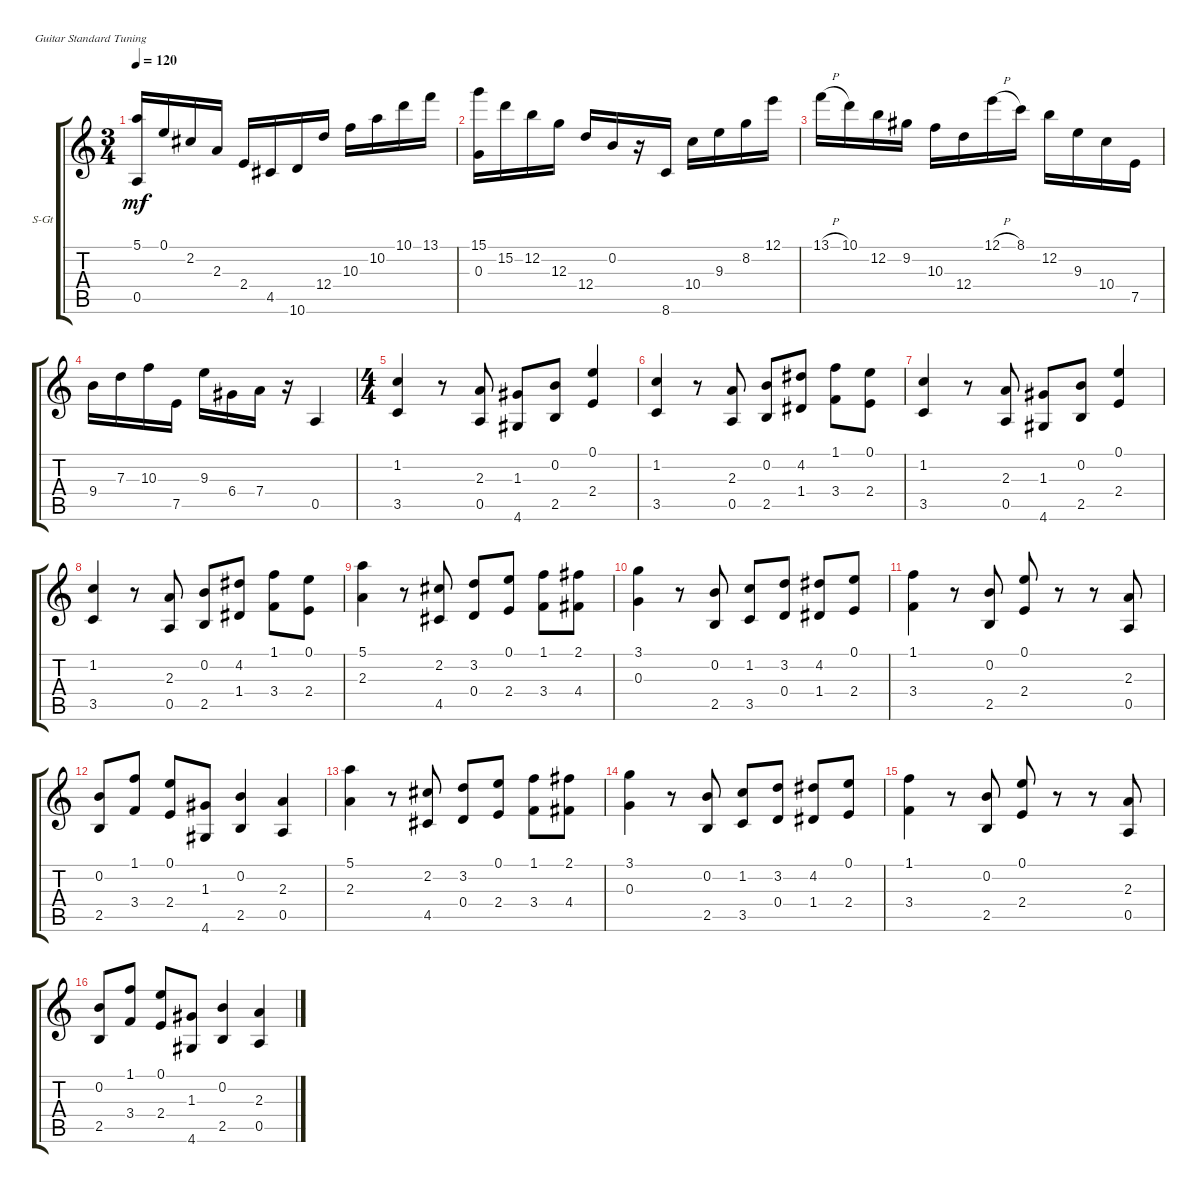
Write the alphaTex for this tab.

\defaultSystemsLayout 4
\bracketExtendMode groupsimilarinstruments
\firstSystemTrackNameOrientation horizontal
\otherSystemsTrackNameOrientation horizontal
\track ("Steel Guitar" "S-Gt") {instrument acousticguitarsteel}
\staff {score tabs}
\tuning (E4 B3 G3 D3 A2 E2)
\ts (3 4)
\tempo 120
\clef g2
\ks c
(5.1 0.5).16{dy mf} 0.1.16 2.2.16 2.3.16 2.4.16 4.5.16 10.6.16 12.4.16 10.3.16 10.2.16 10.1.16 13.1.16 |
(15.1 0.3).16 15.2.16 12.2.16 12.3.16 12.4.16 0.2.16 r.16 8.6.16 10.4.16 9.3.16 8.2.16 12.1.16 |
13.1{h}.16 10.1.16 12.2.16 9.2.16 10.3.16 12.4.16 12.1{h}.16 8.1.16 12.2.16 9.3.16 10.4.16 7.5.16 |
9.4.16 7.3.16 10.3.16 7.5.16 9.3.16 6.4.16 7.4.16 r.16 0.5.4 |
\ts (4 4)
(1.2 3.5).4 r.8 (2.3 0.5).8 (1.3 4.6).8 (0.2 2.5).8 (0.1 2.4).4 |
(1.2 3.5).4 r.8 (2.3 0.5).8 (2.5 0.2).8 (4.2 1.4).8 (1.1 3.4).8 (2.4 0.1).8 |
(1.2 3.5).4 r.8 (0.5 2.3).8 (1.3 4.6).8 (2.5 0.2).8 (0.1 2.4).4 |
(3.5 1.2).4 r.8 (2.3 0.5).8 (2.5 0.2).8 (4.2 1.4).8 (3.4 1.1).8 (0.1 2.4).8 |
(5.1 2.3).4 r.8 (2.2 4.5).8 (0.4 3.2).8 (0.1 2.4).8 (3.4 1.1).8 (2.1 4.4).8 |
(3.1 0.3).4 r.8 (0.2 2.5).8 (3.5 1.2).8 (3.2 0.4).8 (1.4 4.2).8 (0.1 2.4).8 |
(3.4 1.1).4 r.8 (0.2 2.5).8 (2.4 0.1).8 r.8 r.8 (0.5 2.3).8 |
(2.5 0.2).8 (1.1 3.4).8 (2.4 0.1).8 (1.3 4.6).8 (2.5 0.2).4 (2.3 0.5).4 |
(5.1 2.3).4 r.8 (2.2 4.5).8 (0.4 3.2).8 (0.1 2.4).8 (3.4 1.1).8 (2.1 4.4).8 |
(0.3 3.1).4 r.8 (0.2 2.5).8 (3.5 1.2).8 (3.2 0.4).8 (1.4 4.2).8 (0.1 2.4).8 |
(3.4 1.1).4 r.8 (0.2 2.5).8 (2.4 0.1).8 r.8 r.8 (2.3 0.5).8 |
(2.5 0.2).8 (1.1 3.4).8 (2.4 0.1).8 (1.3 4.6).8 (2.5 0.2).4 (2.3 0.5).4
